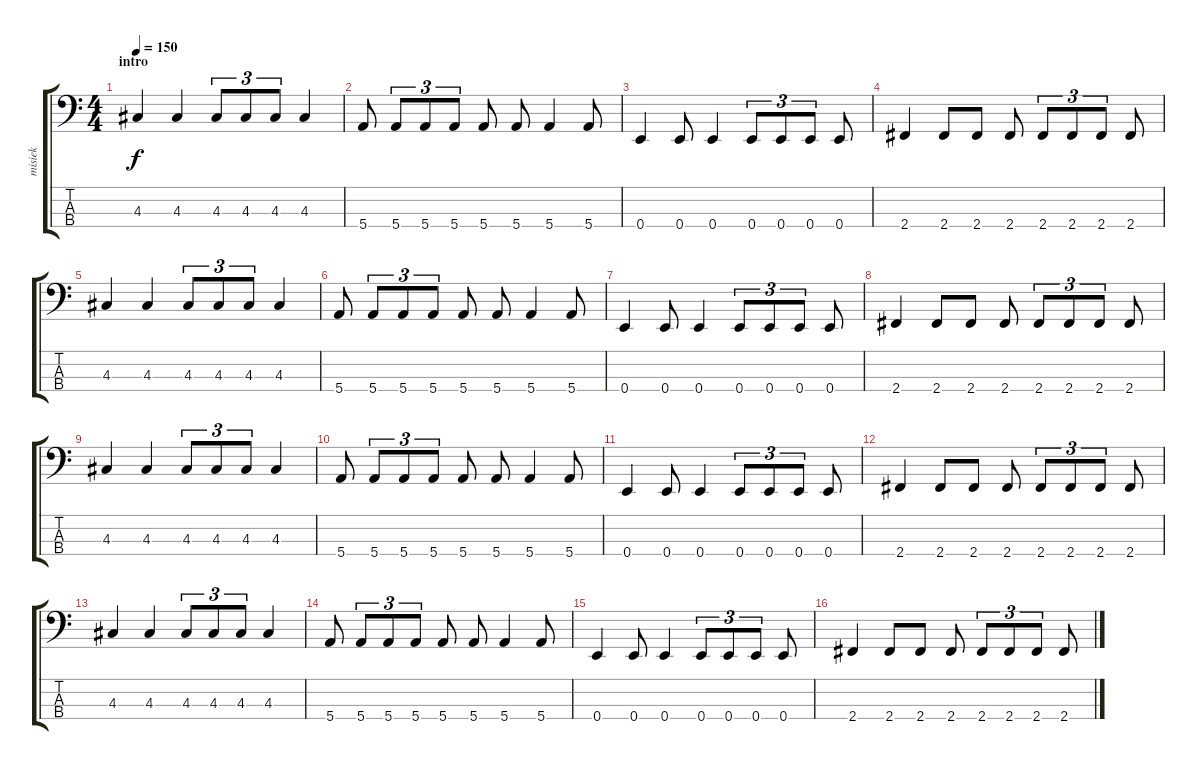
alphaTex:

\track ("misiek" "misiek") {instrument electricbasspick}
\staff {score tabs}
\tuning (G2 D2 A1 E1) {hide}
\ts (4 4)
\section ("" "intro")
\tempo 150
\clef f4
\ks c
4.3.4{dy f instrument electricbasspick} 4.3.4 4.3.8{tu (3 2)} 4.3.8{tu (3 2)} 4.3.8{tu (3 2)} 4.3.4 |
5.4.8 5.4.8{tu (3 2)} 5.4.8{tu (3 2)} 5.4.8{tu (3 2)} 5.4.8 5.4.8 5.4.4 5.4.8 |
0.4.4 0.4.8 0.4.4 0.4.8{tu (3 2)} 0.4.8{tu (3 2)} 0.4.8{tu (3 2)} 0.4.8 |
2.4.4 2.4.8 2.4.8 2.4.8 2.4.8{tu (3 2)} 2.4.8{tu (3 2)} 2.4.8{tu (3 2)} 2.4.8 |
4.3.4 4.3.4 4.3.8{tu (3 2)} 4.3.8{tu (3 2)} 4.3.8{tu (3 2)} 4.3.4 |
5.4.8 5.4.8{tu (3 2)} 5.4.8{tu (3 2)} 5.4.8{tu (3 2)} 5.4.8 5.4.8 5.4.4 5.4.8 |
0.4.4 0.4.8 0.4.4 0.4.8{tu (3 2)} 0.4.8{tu (3 2)} 0.4.8{tu (3 2)} 0.4.8 |
2.4.4 2.4.8 2.4.8 2.4.8 2.4.8{tu (3 2)} 2.4.8{tu (3 2)} 2.4.8{tu (3 2)} 2.4.8 |
4.3.4 4.3.4 4.3.8{tu (3 2)} 4.3.8{tu (3 2)} 4.3.8{tu (3 2)} 4.3.4 |
5.4.8 5.4.8{tu (3 2)} 5.4.8{tu (3 2)} 5.4.8{tu (3 2)} 5.4.8 5.4.8 5.4.4 5.4.8 |
0.4.4 0.4.8 0.4.4 0.4.8{tu (3 2)} 0.4.8{tu (3 2)} 0.4.8{tu (3 2)} 0.4.8 |
2.4.4 2.4.8 2.4.8 2.4.8 2.4.8{tu (3 2)} 2.4.8{tu (3 2)} 2.4.8{tu (3 2)} 2.4.8 |
4.3.4 4.3.4 4.3.8{tu (3 2)} 4.3.8{tu (3 2)} 4.3.8{tu (3 2)} 4.3.4 |
5.4.8 5.4.8{tu (3 2)} 5.4.8{tu (3 2)} 5.4.8{tu (3 2)} 5.4.8 5.4.8 5.4.4 5.4.8 |
0.4.4 0.4.8 0.4.4 0.4.8{tu (3 2)} 0.4.8{tu (3 2)} 0.4.8{tu (3 2)} 0.4.8 |
2.4.4 2.4.8 2.4.8 2.4.8 2.4.8{tu (3 2)} 2.4.8{tu (3 2)} 2.4.8{tu (3 2)} 2.4.8
